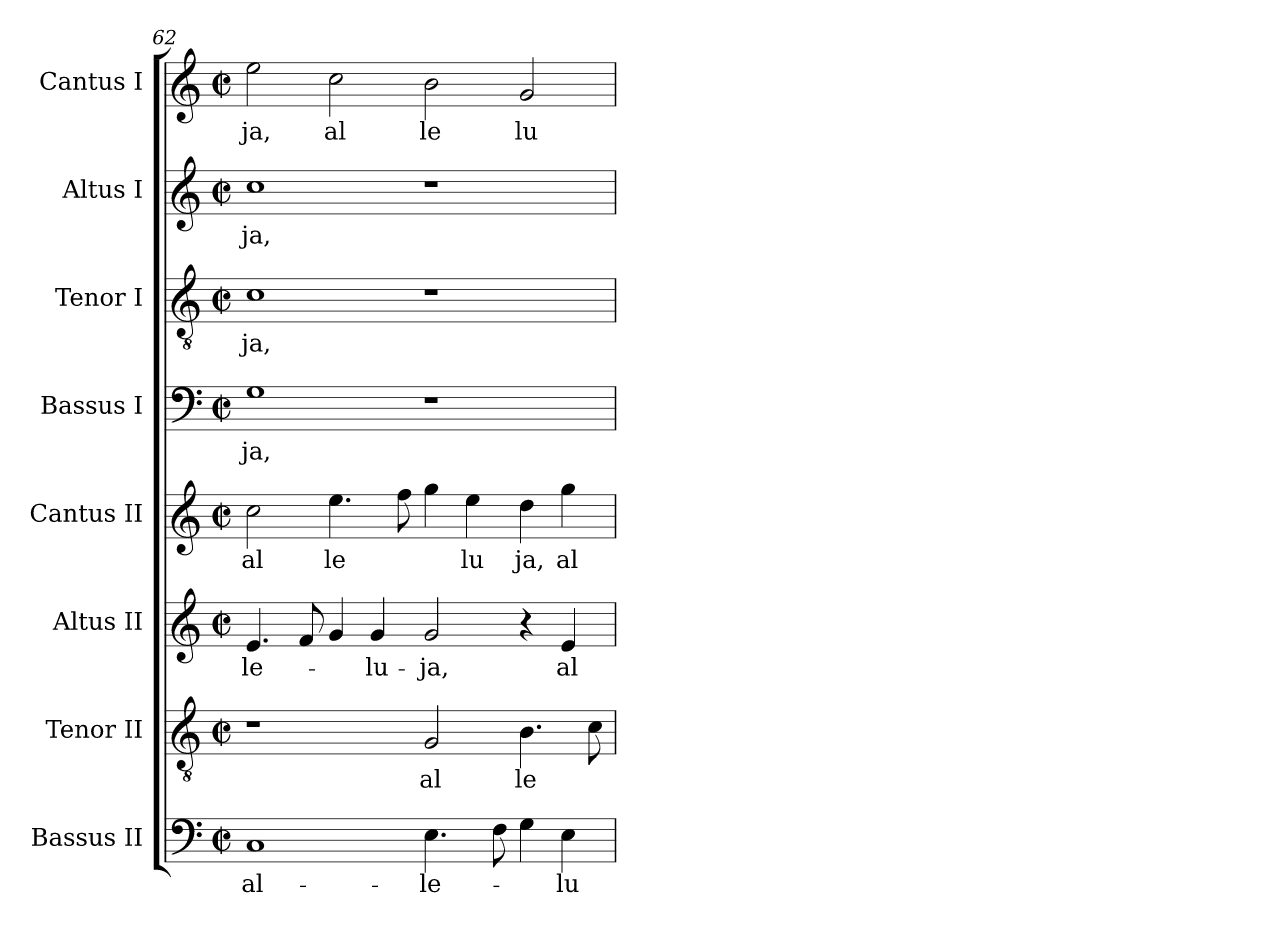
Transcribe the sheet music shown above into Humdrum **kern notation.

**kern	**text	**kern	**text	**kern	**text	**kern	**text	**kern	**text	**kern	**text	**kern	**text	**kern	**text
*part8	*part8	*part7	*part7	*part6	*part6	*part5	*part5	*part4	*part4	*part3	*part3	*part2	*part2	*part1	*part1
*staff8	*staff8	*staff7	*staff7	*staff6	*staff6	*staff5	*staff5	*staff4	*staff4	*staff3	*staff3	*staff2	*staff2	*staff1	*staff1
*I"Bassus II	*	*I"Tenor II	*	*I"Altus II	*	*I"Cantus II	*	*I"Bassus I	*	*I"Tenor I	*	*I"Altus I	*	*I"Cantus I	*
*clefF4	*	*clefGv2	*	*clefG2	*	*clefG2	*	*clefF4	*	*clefGv2	*	*clefG2	*	*clefG2	*
*M2/2	*	*M2/2	*	*M2/2	*	*M2/2	*	*M2/2	*	*M2/2	*	*M2/2	*	*M2/2	*
*met(c|)	*	*met(c|)	*	*met(c|)	*	*met(c|)	*	*met(c|)	*	*met(c|)	*	*met(c|)	*	*met(c|)	*
=62	=62	=62	=62	=62	=62	=62	=62	=62	=62	=62	=62	=62	=62	=62	=62
!	!LO:LY:b:cj	!	!	!	!LO:LY:b:cj	!	!LO:LY:b:cj	!	!LO:LY:b:cj	!	!LO:LY:b:cj	!	!LO:LY:b:cj	!	!LO:LY:b:cj
1C	al-	1r	.	4.e/	-le-	2cc\	al	1G	ja,	1c	ja,	1cc	ja,	2ee\	ja,
.	.	.	.	8f/	.	.	.	.	.	.	.	.	.	.	.
!	!	!	!	!	!	!	!LO:LY:b:cj	!	!	!	!	!	!	!	!LO:LY:b:cj
.	.	.	.	4g/	.	4.ee\	le	.	.	.	.	.	.	2cc\	al
!	!	!	!	!	!LO:LY:b:cj	!	!	!	!	!	!	!	!	!	!
.	.	.	.	4g/	-lu-	.	.	.	.	.	.	.	.	.	.
.	.	.	.	.	.	8ff\	.	.	.	.	.	.	.	.	.
!	!LO:LY:b:cj	!	!LO:LY:b:cj	!	!LO:LY:b:cj	!	!	!	!	!	!	!	!	!	!LO:LY:b:cj
4.E\	-le-	2G/	al	2g/	-ja,	4gg\	.	1r	.	1r	.	1r	.	2b\	le
!	!	!	!	!	!	!	!LO:LY:b:cj	!	!	!	!	!	!	!	!
.	.	.	.	.	.	4ee\	lu	.	.	.	.	.	.	.	.
8F\	.	.	.	.	.	.	.	.	.	.	.	.	.	.	.
!	!	!	!LO:LY:b:cj	!	!	!	!LO:LY:b:cj	!	!	!	!	!	!	!	!LO:LY:b:cj
4G\	.	4.B\	le	4r	.	4dd\	ja,	.	.	.	.	.	.	2g/	lu
!	!LO:LY:b:cj	!	!	!	!LO:LY:b:cj	!	!LO:LY:b:cj	!	!	!	!	!	!	!	!
4E\	-lu-	.	.	4e/	al-	4gg\	al	.	.	.	.	.	.	.	.
.	.	8c\	.	.	.	.	.	.	.	.	.	.	.	.	.
=	=	=	=	=	=	=	=	=	=	=	=	=	=	=	=
*-	*-	*-	*-	*-	*-	*-	*-	*-	*-	*-	*-	*-	*-	*-	*-
